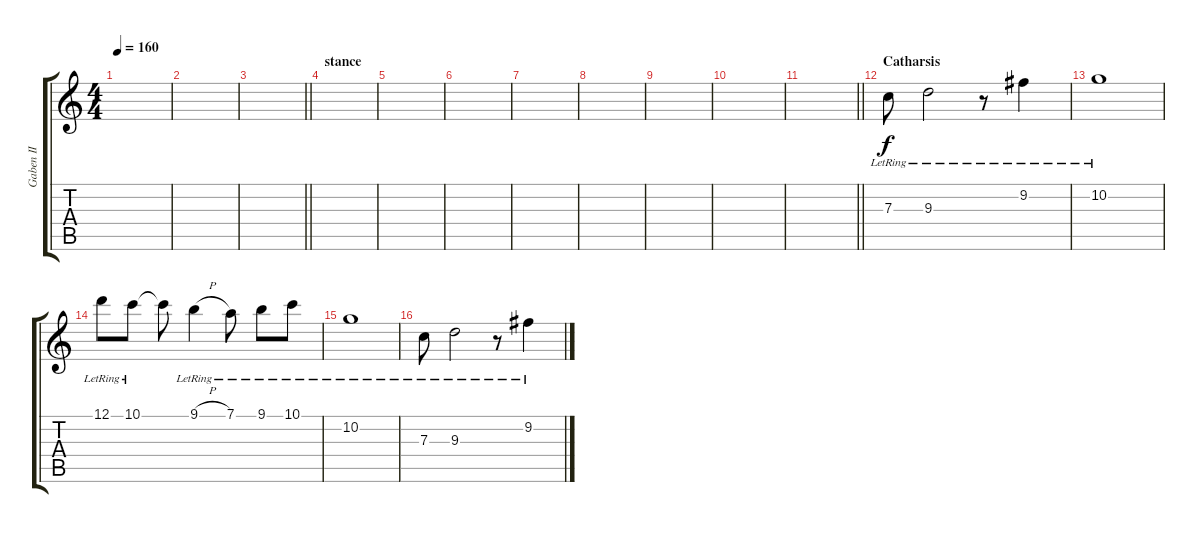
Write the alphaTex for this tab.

\track ("Gaben II" "Gaben II") {instrument electricguitarjazz}
\staff {score tabs}
\tuning (D4 A3 F3 C3 G2 C2) {hide}
\ts (4 4)
\tempo 160
\clef g2
\ks c
|
|
\barLineRight lightlight
|
\section ("" "stance")
|
|
|
|
|
|
|
\barLineRight lightlight
|
\section ("" "Catharsis")
7.3{lr}.8 9.3{lr}.2 r.8 9.2{lr}.4 |
10.2{lr}.1 |
12.1{lr}.8 10.1{lr}.8 10.1{t}.8 9.1{h lr}.4 7.1{lr}.8 9.1{lr}.8 10.1{lr}.8 |
10.2{lr}.1 |
7.3{lr}.8 9.3{lr}.2 r.8 9.2{lr}.4
